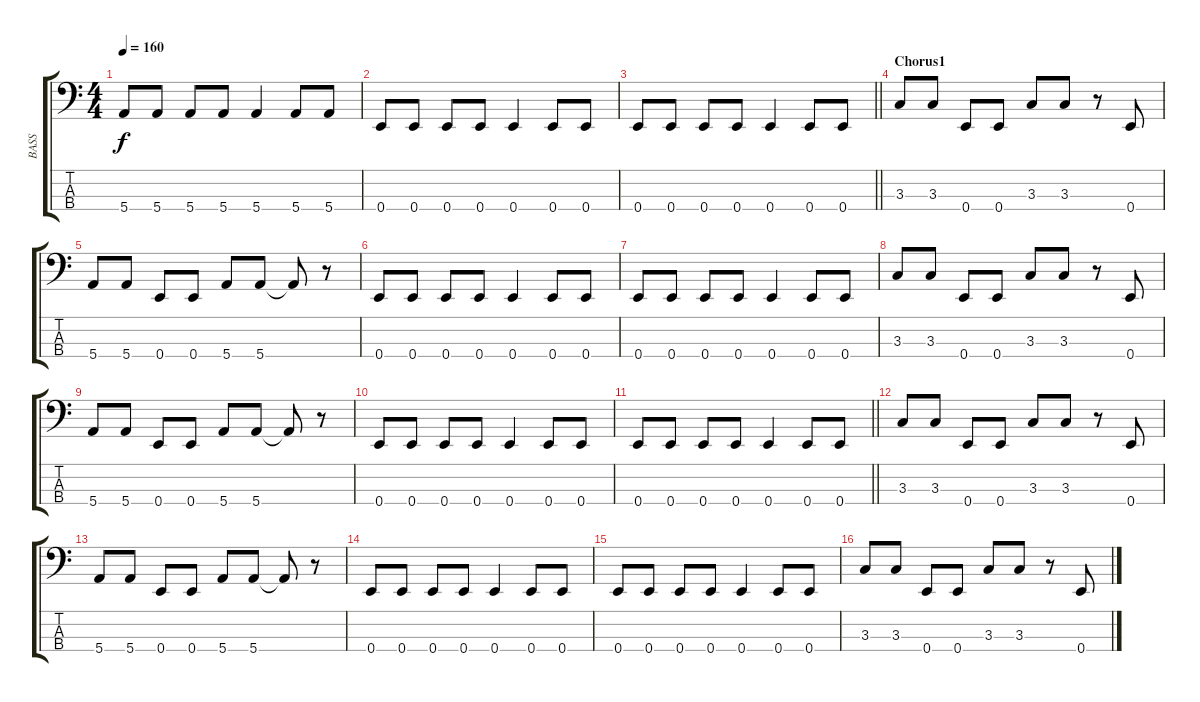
\track ("BASS" "BASS") {instrument electricbasspick}
\staff {score tabs}
\tuning (G2 D2 A1 E1) {hide}
\ts (4 4)
\tempo 160
\clef f4
\ks c
5.4.8{dy f} 5.4.8 5.4.8 5.4.8 5.4.4 5.4.8 5.4.8 |
0.4.8 0.4.8 0.4.8 0.4.8 0.4.4 0.4.8 0.4.8 |
\barLineRight lightlight
0.4.8 0.4.8 0.4.8 0.4.8 0.4.4 0.4.8 0.4.8 |
\section ("" "Chorus1")
3.3.8 3.3.8 0.4.8 0.4.8 3.3.8 3.3.8 r.8 0.4.8 |
5.4.8 5.4.8 0.4.8 0.4.8 5.4.8 5.4.8 5.4{t}.8 r.8 |
0.4.8 0.4.8 0.4.8 0.4.8 0.4.4 0.4.8 0.4.8 |
0.4.8 0.4.8 0.4.8 0.4.8 0.4.4 0.4.8 0.4.8 |
3.3.8 3.3.8 0.4.8 0.4.8 3.3.8 3.3.8 r.8 0.4.8 |
5.4.8 5.4.8 0.4.8 0.4.8 5.4.8 5.4.8 5.4{t}.8 r.8 |
0.4.8 0.4.8 0.4.8 0.4.8 0.4.4 0.4.8 0.4.8 |
\barLineRight lightlight
0.4.8 0.4.8 0.4.8 0.4.8 0.4.4 0.4.8 0.4.8 |
3.3.8 3.3.8 0.4.8 0.4.8 3.3.8 3.3.8 r.8 0.4.8 |
5.4.8 5.4.8 0.4.8 0.4.8 5.4.8 5.4.8 5.4{t}.8 r.8 |
0.4.8 0.4.8 0.4.8 0.4.8 0.4.4 0.4.8 0.4.8 |
0.4.8 0.4.8 0.4.8 0.4.8 0.4.4 0.4.8 0.4.8 |
3.3.8 3.3.8 0.4.8 0.4.8 3.3.8 3.3.8 r.8 0.4.8
